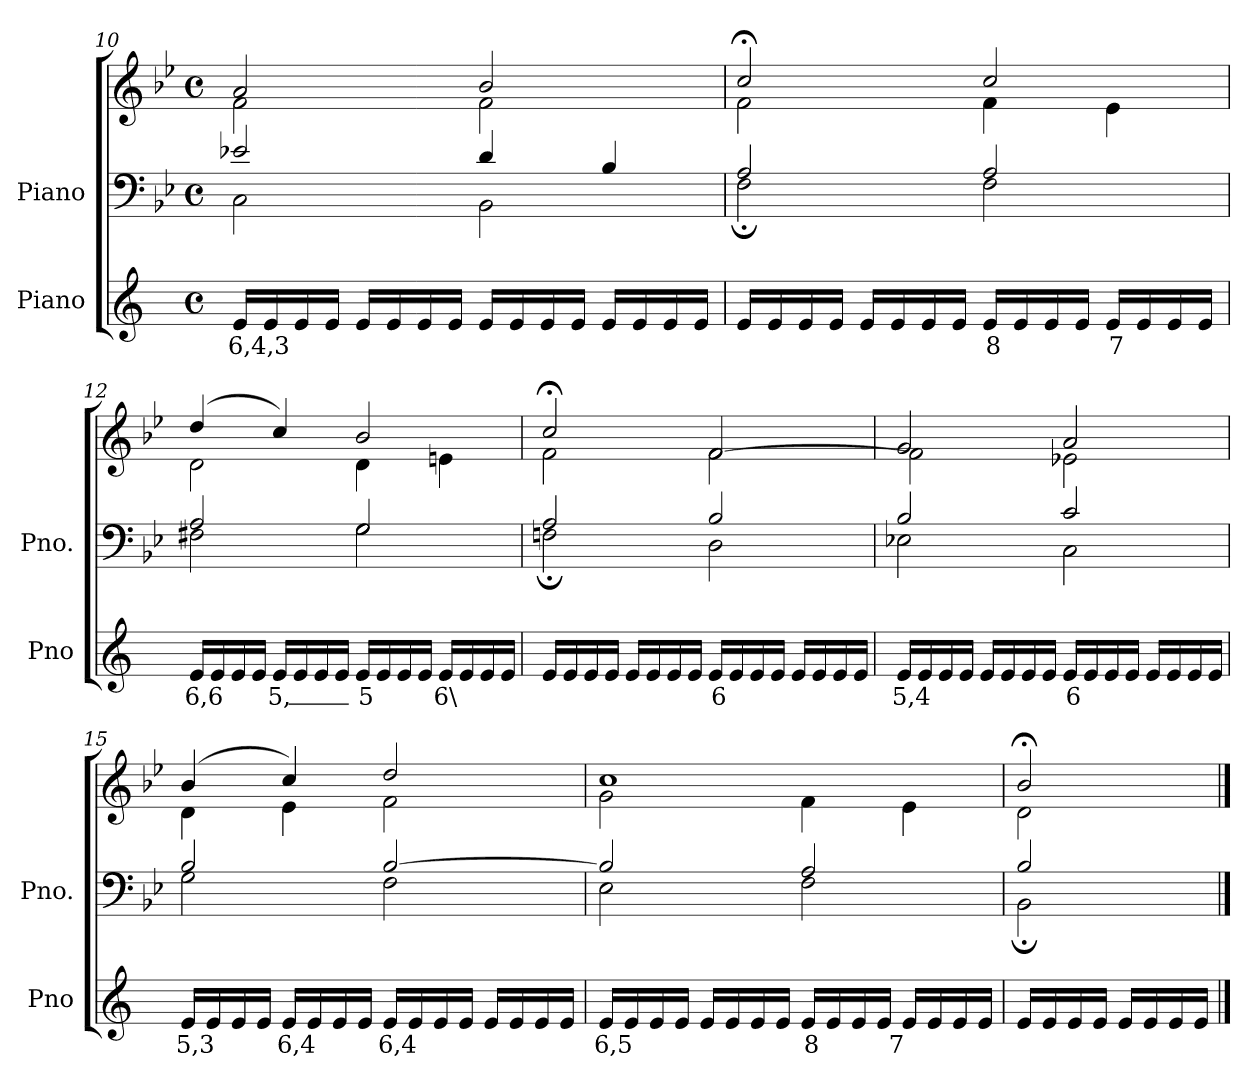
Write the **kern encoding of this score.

**kern	**text	**kern	**kern
*part2	*part2	*part1	*part1
*staff3	*staff3	*staff2	*staff1
*I"Piano	*	*I"Piano	*
*I'Pno	*	*I'Pno.	*
*clefG2	*	*clefF4	*clefG2
*k[]	*	*k[b-e-]	*k[b-e-]
*M4/4	*	*M4/4	*M4/4
*met(c)	*	*met(c)	*met(c)
=10	=10	=10	=10
!	!LO:LY:b	!	!
*	*	*^	*^
16e/LL	6,4,3	2e-X/	2C\	2a/	2f\
16e/	.	.	.	.	.
16e/	.	.	.	.	.
16e/JJ	.	.	.	.	.
16e/LL	.	.	.	.	.
16e/	.	.	.	.	.
16e/	.	.	.	.	.
16e/JJ	.	.	.	.	.
16e/LL	.	4d/	2BB-\	2b-/	2f\
16e/	.	.	.	.	.
16e/	.	.	.	.	.
16e/JJ	.	.	.	.	.
16e/LL	.	4B-/	.	.	.
16e/	.	.	.	.	.
16e/	.	.	.	.	.
16e/JJ	.	.	.	.	.
=11	=11	=11	=11	=11	=11
16e/LL	.	2A/	2F;\	2cc;</	2f\
16e/	.	.	.	.	.
16e/	.	.	.	.	.
16e/JJ	.	.	.	.	.
16e/LL	.	.	.	.	.
16e/	.	.	.	.	.
16e/	.	.	.	.	.
16e/JJ	.	.	.	.	.
!	!LO:LY:b	!	!	!	!
16e/LL	8	2A/	2F\	2cc/	4f\
16e/	.	.	.	.	.
16e/	.	.	.	.	.
16e/JJ	.	.	.	.	.
!	!LO:LY:b	!	!	!	!
16e/LL	7	.	.	.	4e-\
16e/	.	.	.	.	.
16e/	.	.	.	.	.
16e/JJ	.	.	.	.	.
=12	=12	=12	=12	=12	=12
!	!LO:LY:b	!	!	!	!
16e/LL	6,6	2A/	2F#X\	(>4dd/	2d\
16e/	.	.	.	.	.
16e/	.	.	.	.	.
16e/JJ	.	.	.	.	.
!	!LO:LY:b	!	!	!	!
16e/LL	5,_	.	.	4cc/)	.
16e/	.	.	.	.	.
16e/	.	.	.	.	.
16e/JJ	.	.	.	.	.
!	!LO:LY:b	!	!	!	!
16e/LL	5	2G/	2G\	2b-/	4d\
16e/	.	.	.	.	.
16e/	.	.	.	.	.
16e/JJ	.	.	.	.	.
!	!LO:LY:b	!	!	!	!
16e/LL	6\	.	.	.	4en\
16e/	.	.	.	.	.
16e/	.	.	.	.	.
16e/JJ	.	.	.	.	.
=13	=13	=13	=13	=13	=13
16e/LL	.	2A/	2Fn;\	2cc;</	2f\
16e/	.	.	.	.	.
16e/	.	.	.	.	.
16e/JJ	.	.	.	.	.
16e/LL	.	.	.	.	.
16e/	.	.	.	.	.
16e/	.	.	.	.	.
16e/JJ	.	.	.	.	.
!	!LO:LY:b	!	!	!	!
16e/LL	6	2B-/	2D\	[2f/	2f\
16e/	.	.	.	.	.
16e/	.	.	.	.	.
16e/JJ	.	.	.	.	.
16e/LL	.	.	.	.	.
16e/	.	.	.	.	.
16e/	.	.	.	.	.
16e/JJ	.	.	.	.	.
=14	=14	=14	=14	=14	=14
!	!LO:LY:b	!	!	!	!
16e/LL	5,4	2B-/	2E-X\	2g/	2f\]
16e/	.	.	.	.	.
16e/	.	.	.	.	.
16e/JJ	.	.	.	.	.
16e/LL	.	.	.	.	.
16e/	.	.	.	.	.
16e/	.	.	.	.	.
16e/JJ	.	.	.	.	.
!	!LO:LY:b	!	!	!	!
16e/LL	6	2c/	2C\	2a/	2e-X\
16e/	.	.	.	.	.
16e/	.	.	.	.	.
16e/JJ	.	.	.	.	.
16e/LL	.	.	.	.	.
16e/	.	.	.	.	.
16e/	.	.	.	.	.
16e/JJ	.	.	.	.	.
=15	=15	=15	=15	=15	=15
!	!LO:LY:b	!	!	!	!
16e/LL	5,3	2B-/	2G\	(>4b-/	4d\
16e/	.	.	.	.	.
16e/	.	.	.	.	.
16e/JJ	.	.	.	.	.
!	!LO:LY:b	!	!	!	!
16e/LL	6,4	.	.	4cc/)	4e-\
16e/	.	.	.	.	.
16e/	.	.	.	.	.
16e/JJ	.	.	.	.	.
!	!LO:LY:b	!	!	!	!
16e/LL	6,4	[2B-/	2F\	2dd/	2f\
16e/	.	.	.	.	.
16e/	.	.	.	.	.
16e/JJ	.	.	.	.	.
16e/LL	.	.	.	.	.
16e/	.	.	.	.	.
16e/	.	.	.	.	.
16e/JJ	.	.	.	.	.
=16	=16	=16	=16	=16	=16
!	!LO:LY:b	!	!	!	!
16e/LL	6,5	2B-/]	2E-\	1cc	2g\
16e/	.	.	.	.	.
16e/	.	.	.	.	.
16e/JJ	.	.	.	.	.
16e/LL	.	.	.	.	.
16e/	.	.	.	.	.
16e/	.	.	.	.	.
16e/JJ	.	.	.	.	.
!	!LO:LY:b	!	!	!	!
16e/LL	8	2A/	2F\	.	4f\
16e/	.	.	.	.	.
16e/	.	.	.	.	.
16e/JJ	.	.	.	.	.
!	!LO:LY:b	!	!	!	!
16e/LL	7	.	.	.	4e-\
16e/	.	.	.	.	.
16e/	.	.	.	.	.
16e/JJ	.	.	.	.	.
=17	=17	=17	=17	=17	=17
16e/LL	.	2B-/	2BB-;\	2b-;</	2d\
16e/	.	.	.	.	.
16e/	.	.	.	.	.
16e/JJ	.	.	.	.	.
16e/LL	.	.	.	.	.
16e/	.	.	.	.	.
16e/	.	.	.	.	.
16e/JJ	.	.	.	.	.
*	*	*v	*v	*	*
*	*	*	*v	*v
==	==	==	==
*-	*-	*-	*-
